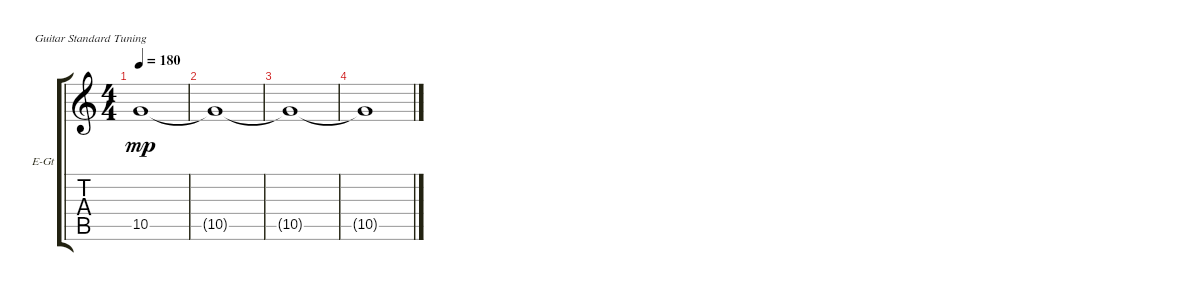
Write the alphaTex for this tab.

\defaultSystemsLayout 4
\bracketExtendMode groupsimilarinstruments
\firstSystemTrackNameOrientation horizontal
\otherSystemsTrackNameOrientation horizontal
\track ("Electric Guitar" "E-Gt") {multiBarRest instrument distortionguitar}
\staff {score tabs}
\tuning (E4 B3 G3 D3 A2 E2)
\ts (4 4)
\tempo 180
\clef g2
\ks c
10.5.1{dy mp} |
10.5{t}.1 |
10.5{t}.1 |
10.5{t}.1
